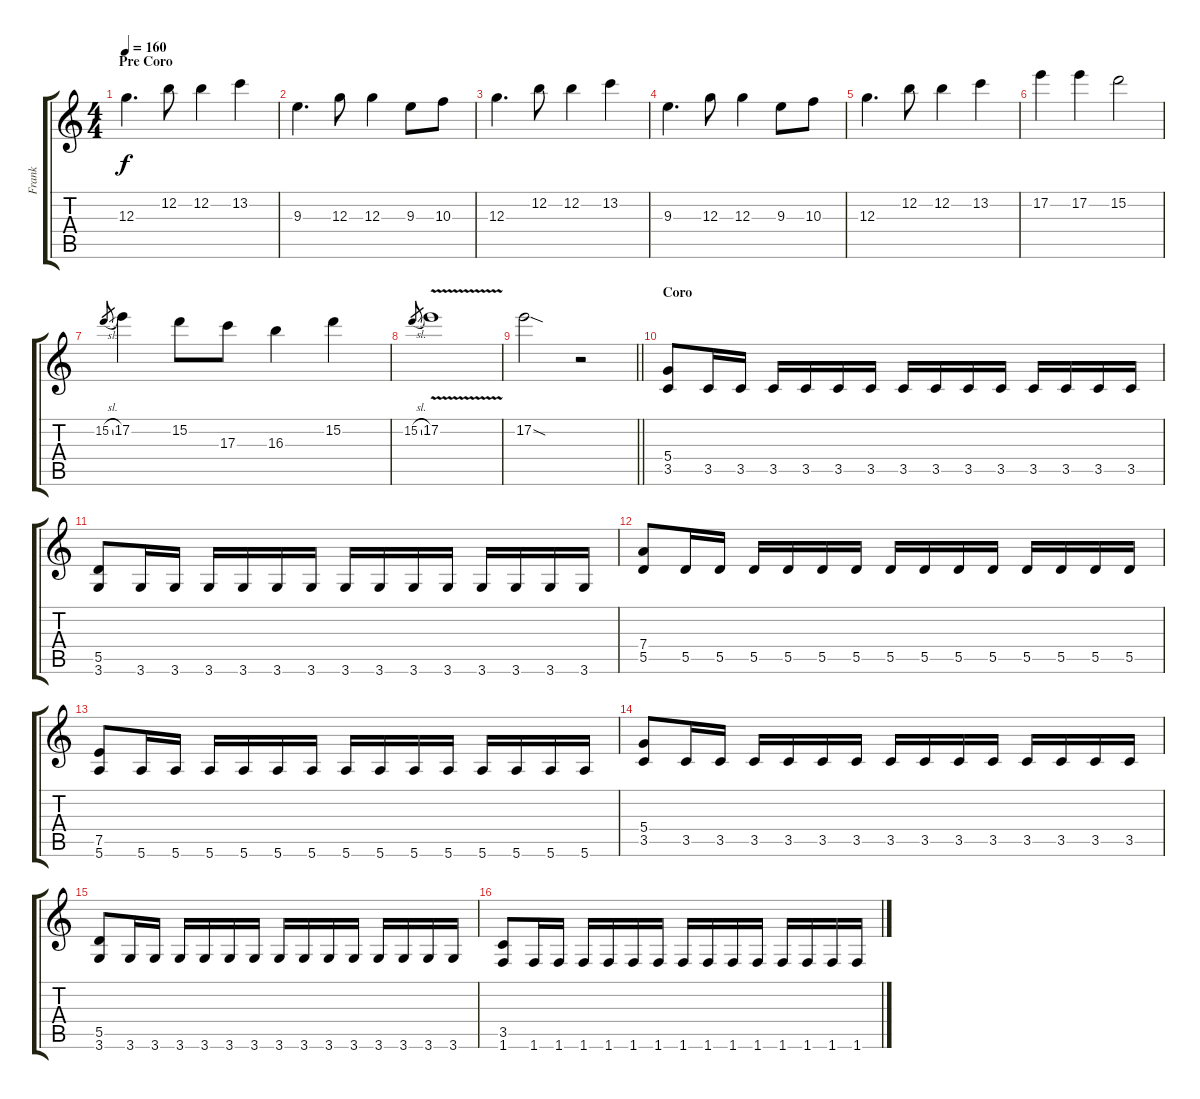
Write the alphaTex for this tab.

\track ("Frank" "Frank") {instrument distortionguitar}
\staff {score tabs}
\tuning (E4 B3 G3 D3 A2 E2) {hide}
\ts (4 4)
\section ("" "Pre Coro")
\tempo 160
\clef g2
\ks c
12.3.4{d dy f} 12.2.8 12.2.4 13.2.4 |
9.3.4{d} 12.3.8 12.3.4 9.3.8 10.3.8 |
12.3.4{d} 12.2.8 12.2.4 13.2.4 |
9.3.4{d} 12.3.8 12.3.4 9.3.8 10.3.8 |
12.3.4{d} 12.2.8 12.2.4 13.2.4 |
17.2.4 17.2.4 15.2.2 |
15.2{sl}.8{gr} 17.2.4 15.2.8 17.3.8 16.3.4 15.2.4 |
15.2{sl}.8{gr} 17.2{v}.1 |
\barLineRight lightlight
17.2{sod}.2 r.2 |
\section ("" "Coro")
(5.4 3.5).8 3.5.16 3.5.16 3.5.16 3.5.16 3.5.16 3.5.16 3.5.16 3.5.16 3.5.16 3.5.16 3.5.16 3.5.16 3.5.16 3.5.16 |
(5.5 3.6).8 3.6.16 3.6.16 3.6.16 3.6.16 3.6.16 3.6.16 3.6.16 3.6.16 3.6.16 3.6.16 3.6.16 3.6.16 3.6.16 3.6.16 |
(7.4 5.5).8 5.5.16 5.5.16 5.5.16 5.5.16 5.5.16 5.5.16 5.5.16 5.5.16 5.5.16 5.5.16 5.5.16 5.5.16 5.5.16 5.5.16 |
(7.5 5.6).8 5.6.16 5.6.16 5.6.16 5.6.16 5.6.16 5.6.16 5.6.16 5.6.16 5.6.16 5.6.16 5.6.16 5.6.16 5.6.16 5.6.16 |
(5.4 3.5).8 3.5.16 3.5.16 3.5.16 3.5.16 3.5.16 3.5.16 3.5.16 3.5.16 3.5.16 3.5.16 3.5.16 3.5.16 3.5.16 3.5.16 |
(5.5 3.6).8 3.6.16 3.6.16 3.6.16 3.6.16 3.6.16 3.6.16 3.6.16 3.6.16 3.6.16 3.6.16 3.6.16 3.6.16 3.6.16 3.6.16 |
(3.5 1.6).8 1.6.16 1.6.16 1.6.16 1.6.16 1.6.16 1.6.16 1.6.16 1.6.16 1.6.16 1.6.16 1.6.16 1.6.16 1.6.16 1.6.16
